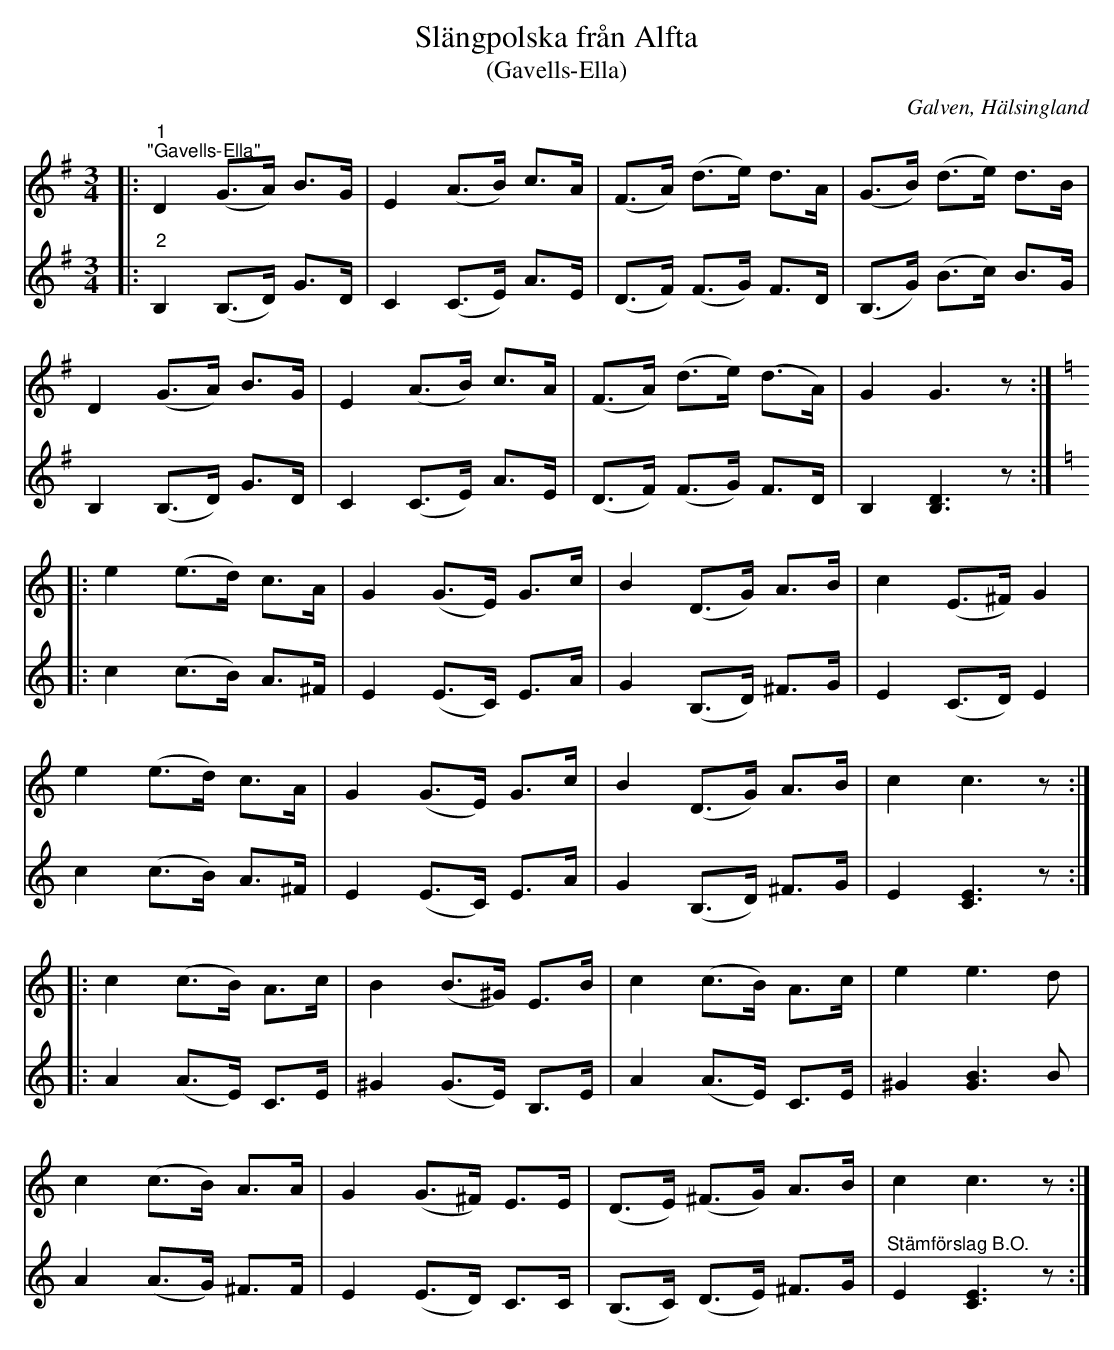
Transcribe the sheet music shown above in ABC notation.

X:1
T:Slängpolska från Alfta
T:(Gavells-Ella)
O:Galven, Hälsingland
L:1/8
M:3/4
K:G
V:1
|:"^1""^\"Gavells-Ella\"" D2 (G>A) B>G | E2 (A>B) c>A | (F>A) (d>e) d>A | (G>B) (d>e) d>B |
D2 (G>A) B>G | E2 (A>B) c>A | (F>A) (d>e) (d>A) | G2 G3 z ::
[K:C] e2 (e>d) c>A | G2 (G>E) G>c | B2 (D>G) A>B | c2 (E>^F) G2 |
e2 (e>d) c>A | G2 (G>E) G>c | B2 (D>G) A>B | c2 c3 z ::
c2 (c>B) A>c | B2 (B>^G) E>B | c2 (c>B) A>c | e2 e3 d |
c2 (c>B) A>A | G2 (G>^F) E>E | (D>E) (^F>G) A>B | c2 c3 z :|
V:2
|:"^2" B,2 (B,>D) G>D | C2 (C>E) A>E | (D>F) (F>G) F>D | (B,>G) (B>c) B>G | B,2 (B,>D) G>D |
C2 (C>E) A>E | (D>F) (F>G) F>D | B,2 [B,D]3 z ::[K:C] c2 (c>B) A>^F | E2 (E>C) E>A |
G2 (B,>D) ^F>G | E2 (C>D) E2 | c2 (c>B) A>^F | E2 (E>C) E>A | G2 (B,>D) ^F>G | E2 [CE]3 z ::
A2 (A>E) C>E | ^G2 (G>E) B,>E | A2 (A>E) C>E | ^G2 [GB]3 B | A2 (A>G) ^F>F |
E2 (E>D) C>C | (B,>C) (D>E) ^F>G | "^Stämförslag B.O."E2 [CE]3 z :|
